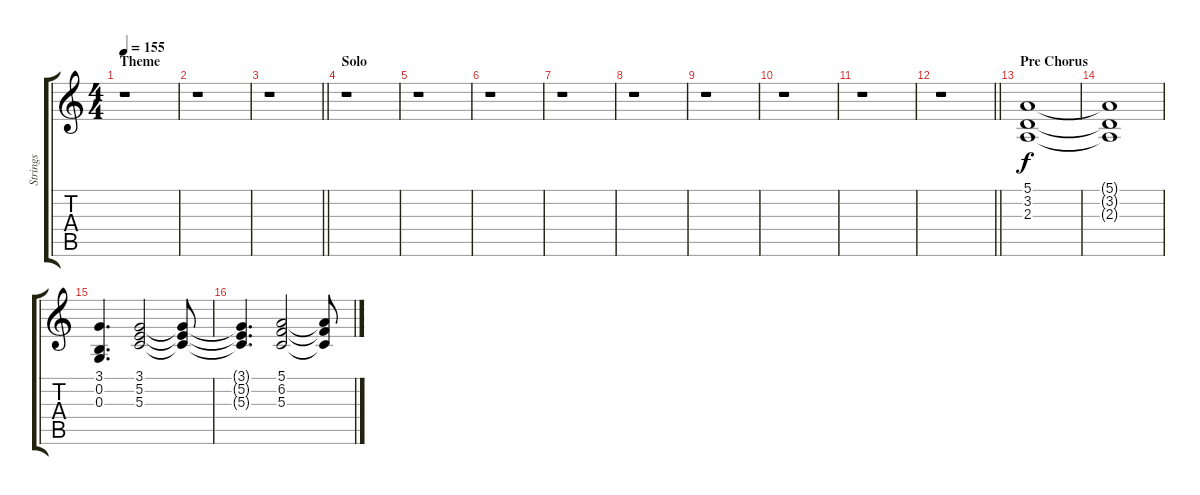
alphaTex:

\track ("Strings" "Strings") {instrument stringensemble1}
\staff {score tabs}
\tuning (E4 B3 G3 D3 A2 E2) {hide}
\ts (4 4)
\section ("" "Theme")
\tempo 155
\clef g2
\ks c
r.1{dy f} |
r.1 |
\barLineRight lightlight
r.1 |
\section ("" "Solo")
r.1 |
r.1 |
r.1 |
r.1 |
r.1 |
r.1 |
r.1 |
r.1 |
\barLineRight lightlight
r.1 |
\section ("" "Pre Chorus")
(5.1 3.2 2.3).1 |
(5.1{t} 3.2{t} 2.3{t}).1 |
(3.1 0.2 0.3).4{d} (3.1 5.2 5.3).2 (3.1{t} 5.2{t} 5.3{t}).8 |
(3.1{t} 5.2{t} 5.3{t}).4{d} (5.1 6.2 5.3).2 (5.1{t} 6.2{t} 5.3{t}).8
